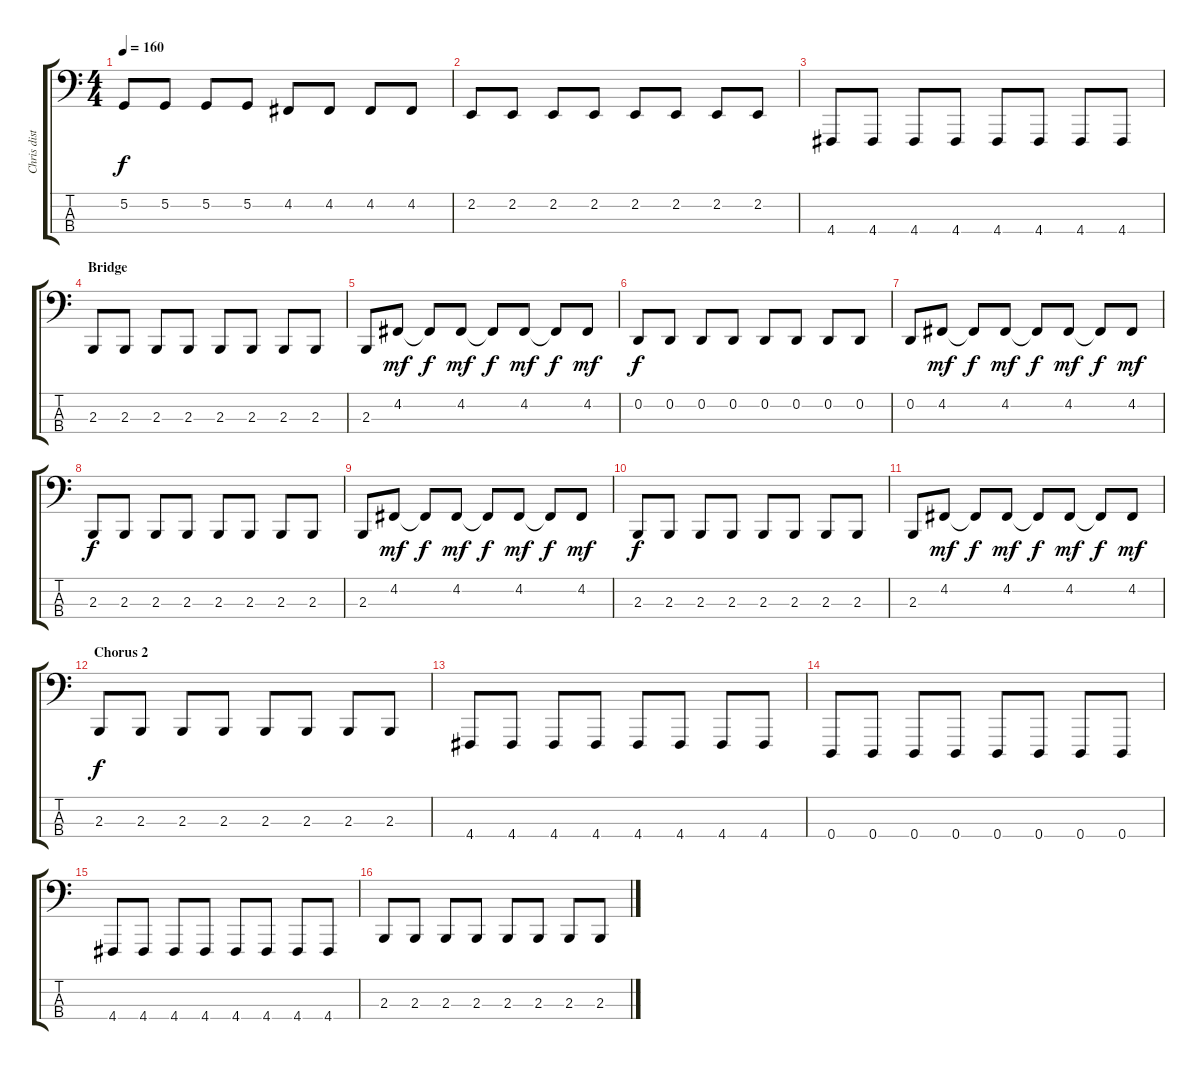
\track ("Chris dist" "Chris dist") {instrument synthbrass1}
\staff {score tabs}
\tuning (G2 D2 A1 D1) {hide}
\ts (4 4)
\tempo 160
\clef f4
\ks c
5.2.8{dy f} 5.2.8 5.2.8 5.2.8 4.2.8 4.2.8 4.2.8 4.2.8 |
2.2.8 2.2.8 2.2.8 2.2.8 2.2.8 2.2.8 2.2.8 2.2.8 |
4.4.8 4.4.8 4.4.8 4.4.8 4.4.8 4.4.8 4.4.8 4.4.8 |
\section ("" "Bridge")
2.3.8 2.3.8 2.3.8 2.3.8 2.3.8 2.3.8 2.3.8 2.3.8 |
2.3.8 4.2.8{dy mf} 4.2{t}.8{dy f} 4.2.8{dy mf} 4.2{t}.8{dy f} 4.2.8{dy mf} 4.2{t}.8{dy f} 4.2.8{dy mf} |
0.2.8{dy f} 0.2.8 0.2.8 0.2.8 0.2.8 0.2.8 0.2.8 0.2.8 |
0.2.8 4.2.8{dy mf} 4.2{t}.8{dy f} 4.2.8{dy mf} 4.2{t}.8{dy f} 4.2.8{dy mf} 4.2{t}.8{dy f} 4.2.8{dy mf} |
2.3.8{dy f} 2.3.8 2.3.8 2.3.8 2.3.8 2.3.8 2.3.8 2.3.8 |
2.3.8 4.2.8{dy mf} 4.2{t}.8{dy f} 4.2.8{dy mf} 4.2{t}.8{dy f} 4.2.8{dy mf} 4.2{t}.8{dy f} 4.2.8{dy mf} |
2.3.8{dy f} 2.3.8 2.3.8 2.3.8 2.3.8 2.3.8 2.3.8 2.3.8 |
2.3.8 4.2.8{dy mf} 4.2{t}.8{dy f} 4.2.8{dy mf} 4.2{t}.8{dy f} 4.2.8{dy mf} 4.2{t}.8{dy f} 4.2.8{dy mf} |
\section ("" "Chorus 2")
2.3.8{dy f} 2.3.8 2.3.8 2.3.8 2.3.8 2.3.8 2.3.8 2.3.8 |
4.4.8 4.4.8 4.4.8 4.4.8 4.4.8 4.4.8 4.4.8 4.4.8 |
0.4.8 0.4.8 0.4.8 0.4.8 0.4.8 0.4.8 0.4.8 0.4.8 |
4.4.8 4.4.8 4.4.8 4.4.8 4.4.8 4.4.8 4.4.8 4.4.8 |
2.3.8 2.3.8 2.3.8 2.3.8 2.3.8 2.3.8 2.3.8 2.3.8
